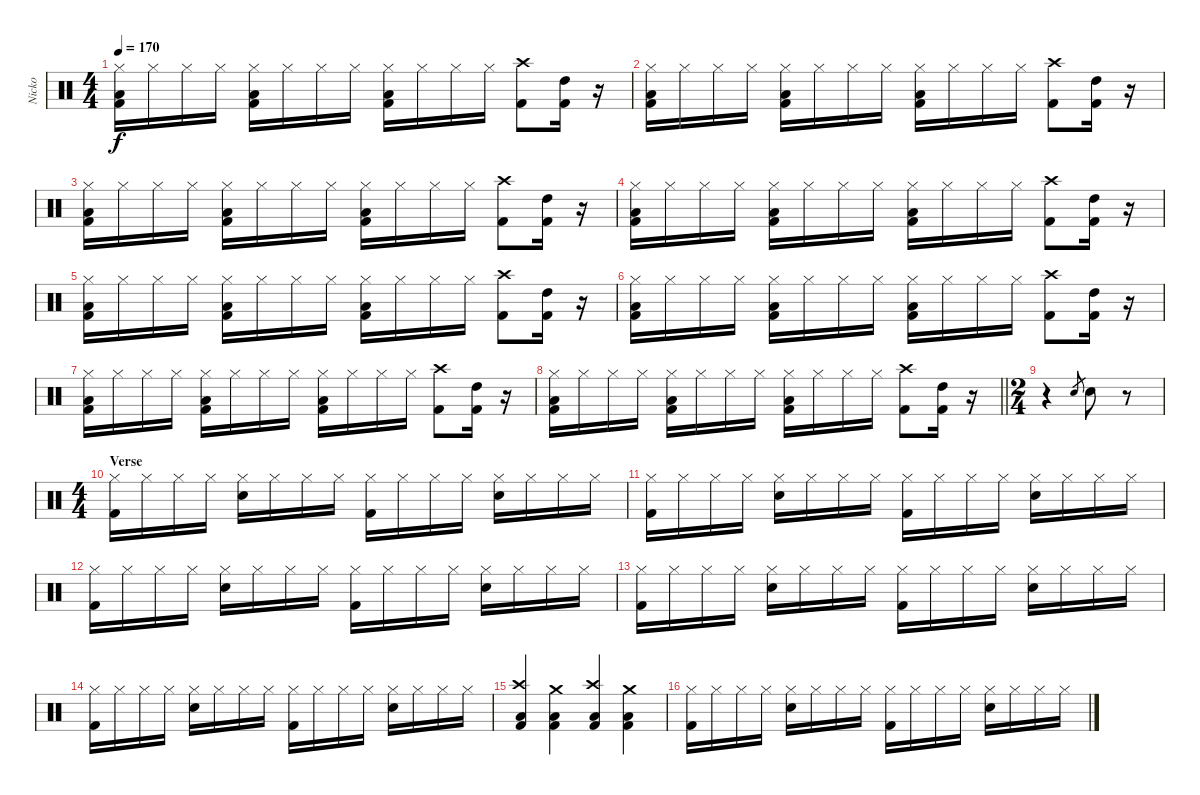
\track ("Nicko" "Nicko") {instrument percussion}
\staff {score}
\articulation defaults
\ts (4 4)
\tempo 170
\clef neutral
\ks c
("Kick (hit) 2" "Hi-Hat (closed)" "Low Floor Tom (hit)").16{dy f} "Hi-Hat (closed)".16 "Hi-Hat (closed)".16 "Hi-Hat (closed)".16 ("Kick (hit) 2" "Hi-Hat (closed)" "Low Floor Tom (hit)").16 "Hi-Hat (closed)".16 "Hi-Hat (closed)".16 "Hi-Hat (closed)".16 ("Kick (hit) 2" "Hi-Hat (closed)" "Low Floor Tom (hit)").16 "Hi-Hat (closed)".16 "Hi-Hat (closed)".16 "Hi-Hat (closed)".16 ("Kick (hit) 2" "Crash high (hit)").8 ("Kick (hit) 2" "High Tom (hit)").16 r.16 |
("Kick (hit) 2" "Hi-Hat (closed)" "Low Floor Tom (hit)").16 "Hi-Hat (closed)".16 "Hi-Hat (closed)".16 "Hi-Hat (closed)".16 ("Kick (hit) 2" "Hi-Hat (closed)" "Low Floor Tom (hit)").16 "Hi-Hat (closed)".16 "Hi-Hat (closed)".16 "Hi-Hat (closed)".16 ("Kick (hit) 2" "Hi-Hat (closed)" "Low Floor Tom (hit)").16 "Hi-Hat (closed)".16 "Hi-Hat (closed)".16 "Hi-Hat (closed)".16 ("Kick (hit) 2" "Crash high (hit)").8 ("Kick (hit) 2" "High Tom (hit)").16 r.16 |
("Kick (hit) 2" "Hi-Hat (closed)" "Low Floor Tom (hit)").16 "Hi-Hat (closed)".16 "Hi-Hat (closed)".16 "Hi-Hat (closed)".16 ("Kick (hit) 2" "Hi-Hat (closed)" "Low Floor Tom (hit)").16 "Hi-Hat (closed)".16 "Hi-Hat (closed)".16 "Hi-Hat (closed)".16 ("Kick (hit) 2" "Hi-Hat (closed)" "Low Floor Tom (hit)").16 "Hi-Hat (closed)".16 "Hi-Hat (closed)".16 "Hi-Hat (closed)".16 ("Kick (hit) 2" "Crash high (hit)").8 ("Kick (hit) 2" "High Tom (hit)").16 r.16 |
("Kick (hit) 2" "Hi-Hat (closed)" "Low Floor Tom (hit)").16 "Hi-Hat (closed)".16 "Hi-Hat (closed)".16 "Hi-Hat (closed)".16 ("Kick (hit) 2" "Hi-Hat (closed)" "Low Floor Tom (hit)").16 "Hi-Hat (closed)".16 "Hi-Hat (closed)".16 "Hi-Hat (closed)".16 ("Kick (hit) 2" "Hi-Hat (closed)" "Low Floor Tom (hit)").16 "Hi-Hat (closed)".16 "Hi-Hat (closed)".16 "Hi-Hat (closed)".16 ("Kick (hit) 2" "Crash high (hit)").8 ("Kick (hit) 2" "High Tom (hit)").16 r.16 |
("Kick (hit) 2" "Hi-Hat (closed)" "Low Floor Tom (hit)").16 "Hi-Hat (closed)".16 "Hi-Hat (closed)".16 "Hi-Hat (closed)".16 ("Kick (hit) 2" "Hi-Hat (closed)" "Low Floor Tom (hit)").16 "Hi-Hat (closed)".16 "Hi-Hat (closed)".16 "Hi-Hat (closed)".16 ("Kick (hit) 2" "Hi-Hat (closed)" "Low Floor Tom (hit)").16 "Hi-Hat (closed)".16 "Hi-Hat (closed)".16 "Hi-Hat (closed)".16 ("Kick (hit) 2" "Crash high (hit)").8 ("Kick (hit) 2" "High Tom (hit)").16 r.16 |
("Kick (hit) 2" "Hi-Hat (closed)" "Low Floor Tom (hit)").16 "Hi-Hat (closed)".16 "Hi-Hat (closed)".16 "Hi-Hat (closed)".16 ("Kick (hit) 2" "Hi-Hat (closed)" "Low Floor Tom (hit)").16 "Hi-Hat (closed)".16 "Hi-Hat (closed)".16 "Hi-Hat (closed)".16 ("Kick (hit) 2" "Hi-Hat (closed)" "Low Floor Tom (hit)").16 "Hi-Hat (closed)".16 "Hi-Hat (closed)".16 "Hi-Hat (closed)".16 ("Kick (hit) 2" "Crash high (hit)").8 ("Kick (hit) 2" "High Tom (hit)").16 r.16 |
("Kick (hit) 2" "Hi-Hat (closed)" "Low Floor Tom (hit)").16 "Hi-Hat (closed)".16 "Hi-Hat (closed)".16 "Hi-Hat (closed)".16 ("Kick (hit) 2" "Hi-Hat (closed)" "Low Floor Tom (hit)").16 "Hi-Hat (closed)".16 "Hi-Hat (closed)".16 "Hi-Hat (closed)".16 ("Kick (hit) 2" "Hi-Hat (closed)" "Low Floor Tom (hit)").16 "Hi-Hat (closed)".16 "Hi-Hat (closed)".16 "Hi-Hat (closed)".16 ("Kick (hit) 2" "Crash high (hit)").8 ("Kick (hit) 2" "High Tom (hit)").16 r.16 |
\barLineRight lightlight
("Kick (hit) 2" "Hi-Hat (closed)" "Low Floor Tom (hit)").16 "Hi-Hat (closed)".16 "Hi-Hat (closed)".16 "Hi-Hat (closed)".16 ("Kick (hit) 2" "Hi-Hat (closed)" "Low Floor Tom (hit)").16 "Hi-Hat (closed)".16 "Hi-Hat (closed)".16 "Hi-Hat (closed)".16 ("Kick (hit) 2" "Hi-Hat (closed)" "Low Floor Tom (hit)").16 "Hi-Hat (closed)".16 "Hi-Hat (closed)".16 "Hi-Hat (closed)".16 ("Kick (hit) 2" "Crash high (hit)").8 ("Kick (hit) 2" "High Tom (hit)").16 r.16 |
\ts (2 4)
r.4 "Electric Snare (hit)".8{gr} "Electric Snare (hit)".8 r.8 |
\ts (4 4)
\section ("" "Verse")
("Kick (hit) 2" "Hi-Hat (closed)").16 "Hi-Hat (closed)".16 "Hi-Hat (closed)".16 "Hi-Hat (closed)".16 ("Electric Snare (hit)" "Hi-Hat (closed)").16 "Hi-Hat (closed)".16 "Hi-Hat (closed)".16 "Hi-Hat (closed)".16 ("Kick (hit) 2" "Hi-Hat (closed)").16 "Hi-Hat (closed)".16 "Hi-Hat (closed)".16 "Hi-Hat (closed)".16 ("Electric Snare (hit)" "Hi-Hat (closed)").16 "Hi-Hat (closed)".16 "Hi-Hat (closed)".16 "Hi-Hat (closed)".16 |
("Kick (hit) 2" "Hi-Hat (closed)").16 "Hi-Hat (closed)".16 "Hi-Hat (closed)".16 "Hi-Hat (closed)".16 ("Electric Snare (hit)" "Hi-Hat (closed)").16 "Hi-Hat (closed)".16 "Hi-Hat (closed)".16 "Hi-Hat (closed)".16 ("Kick (hit) 2" "Hi-Hat (closed)").16 "Hi-Hat (closed)".16 "Hi-Hat (closed)".16 "Hi-Hat (closed)".16 ("Electric Snare (hit)" "Hi-Hat (closed)").16 "Hi-Hat (closed)".16 "Hi-Hat (closed)".16 "Hi-Hat (closed)".16 |
("Kick (hit) 2" "Hi-Hat (closed)").16 "Hi-Hat (closed)".16 "Hi-Hat (closed)".16 "Hi-Hat (closed)".16 ("Electric Snare (hit)" "Hi-Hat (closed)").16 "Hi-Hat (closed)".16 "Hi-Hat (closed)".16 "Hi-Hat (closed)".16 ("Kick (hit) 2" "Hi-Hat (closed)").16 "Hi-Hat (closed)".16 "Hi-Hat (closed)".16 "Hi-Hat (closed)".16 ("Electric Snare (hit)" "Hi-Hat (closed)").16 "Hi-Hat (closed)".16 "Hi-Hat (closed)".16 "Hi-Hat (closed)".16 |
("Kick (hit) 2" "Hi-Hat (closed)").16 "Hi-Hat (closed)".16 "Hi-Hat (closed)".16 "Hi-Hat (closed)".16 ("Electric Snare (hit)" "Hi-Hat (closed)").16 "Hi-Hat (closed)".16 "Hi-Hat (closed)".16 "Hi-Hat (closed)".16 ("Kick (hit) 2" "Hi-Hat (closed)").16 "Hi-Hat (closed)".16 "Hi-Hat (closed)".16 "Hi-Hat (closed)".16 ("Electric Snare (hit)" "Hi-Hat (closed)").16 "Hi-Hat (closed)".16 "Hi-Hat (closed)".16 "Hi-Hat (closed)".16 |
("Kick (hit) 2" "Hi-Hat (closed)").16 "Hi-Hat (closed)".16 "Hi-Hat (closed)".16 "Hi-Hat (closed)".16 ("Electric Snare (hit)" "Hi-Hat (closed)").16 "Hi-Hat (closed)".16 "Hi-Hat (closed)".16 "Hi-Hat (closed)".16 ("Kick (hit) 2" "Hi-Hat (closed)").16 "Hi-Hat (closed)".16 "Hi-Hat (closed)".16 "Hi-Hat (closed)".16 ("Electric Snare (hit)" "Hi-Hat (closed)").16 "Hi-Hat (closed)".16 "Hi-Hat (closed)".16 "Hi-Hat (closed)".16 |
("Kick (hit) 2" "Crash high (hit)" "Low Tom (hit)").4 ("Kick (hit) 2" "Crash medium (hit)" "Low Tom (hit)").4 ("Kick (hit) 2" "Crash high (hit)" "Low Tom (hit)").4 ("Kick (hit) 2" "Crash medium (hit)" "Low Tom (hit)").4 |
("Kick (hit) 2" "Hi-Hat (closed)").16 "Hi-Hat (closed)".16 "Hi-Hat (closed)".16 "Hi-Hat (closed)".16 ("Electric Snare (hit)" "Hi-Hat (closed)").16 "Hi-Hat (closed)".16 "Hi-Hat (closed)".16 "Hi-Hat (closed)".16 ("Kick (hit) 2" "Hi-Hat (closed)").16 "Hi-Hat (closed)".16 "Hi-Hat (closed)".16 "Hi-Hat (closed)".16 ("Electric Snare (hit)" "Hi-Hat (closed)").16 "Hi-Hat (closed)".16 "Hi-Hat (closed)".16 "Hi-Hat (closed)".16
